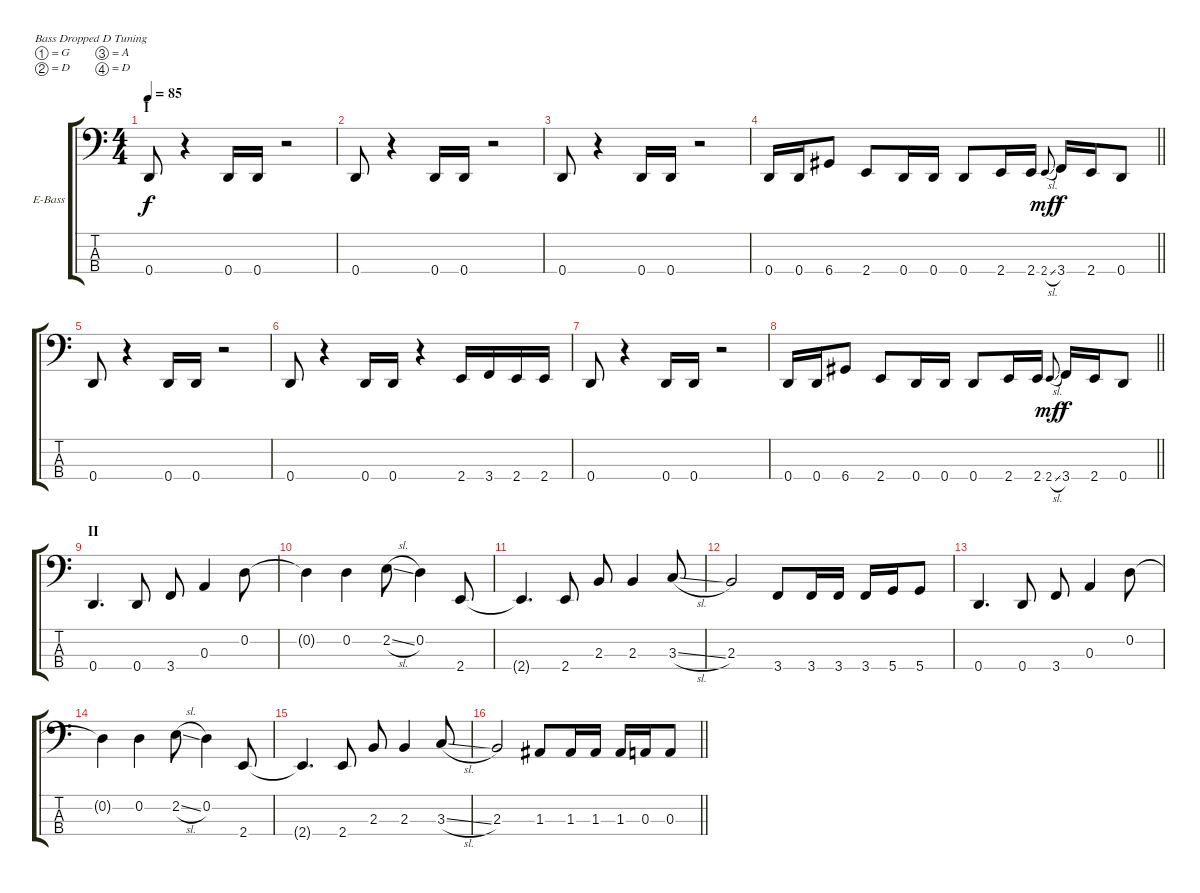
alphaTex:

\bracketExtendMode groupsimilarinstruments
\firstSystemTrackNameOrientation horizontal
\otherSystemsTrackNameOrientation horizontal
\track ("Bass" "E-Bass") {instrument electricbassfinger}
\staff {score tabs}
\tuning (G2 D2 A1 D1)
\ts (4 4)
\beaming (8 2 2 2 2)
\section ("" "I")
\tempo 85
\clef f4
\ks c
0.4.8{dy f instrument electricbassfinger} r.4 0.4.16 0.4.16 r.2 |
0.4.8 r.4 0.4.16 0.4.16 r.2 |
0.4.8 r.4 0.4.16 0.4.16 r.2 |
\barLineRight lightlight
0.4.16 0.4.16 6.4.8 2.4.8 0.4.16 0.4.16 0.4.8 2.4.16 2.4.16 2.4{sl}.8{gr onbeat dy mf} 3.4.16{dy f} 2.4.16 0.4.8 |
0.4.8 r.4 0.4.16 0.4.16 r.2 |
0.4.8 r.4 0.4.16 0.4.16 r.4 2.4.16 3.4.16 2.4.16 2.4.16 |
0.4.8 r.4 0.4.16 0.4.16 r.2 |
\barLineRight lightlight
0.4.16 0.4.16 6.4.8 2.4.8 0.4.16 0.4.16 0.4.8 2.4.16 2.4.16 2.4{sl}.8{gr onbeat dy mf} 3.4.16{dy f} 2.4.16 0.4.8 |
\section ("" "II")
0.4.4{d} 0.4.8 3.4.8 0.3.4 0.2.8 |
0.2{t}.4 0.2.4 2.2{sl}.8 0.2.4 2.4.8 |
2.4{t}.4{d} 2.4.8 2.3.8 2.3.4 3.3{sl}.8 |
2.3.2 3.4.8 3.4.16 3.4.16 3.4.16 5.4.16 5.4.8 |
0.4.4{d} 0.4.8 3.4.8 0.3.4 0.2.8 |
0.2{t}.4 0.2.4 2.2{sl}.8 0.2.4 2.4.8 |
2.4{t}.4{d} 2.4.8 2.3.8 2.3.4 3.3{sl}.8 |
\barLineRight lightlight
2.3.2 1.3.8 1.3.16 1.3.16 1.3.16 0.3.16 0.3.8
